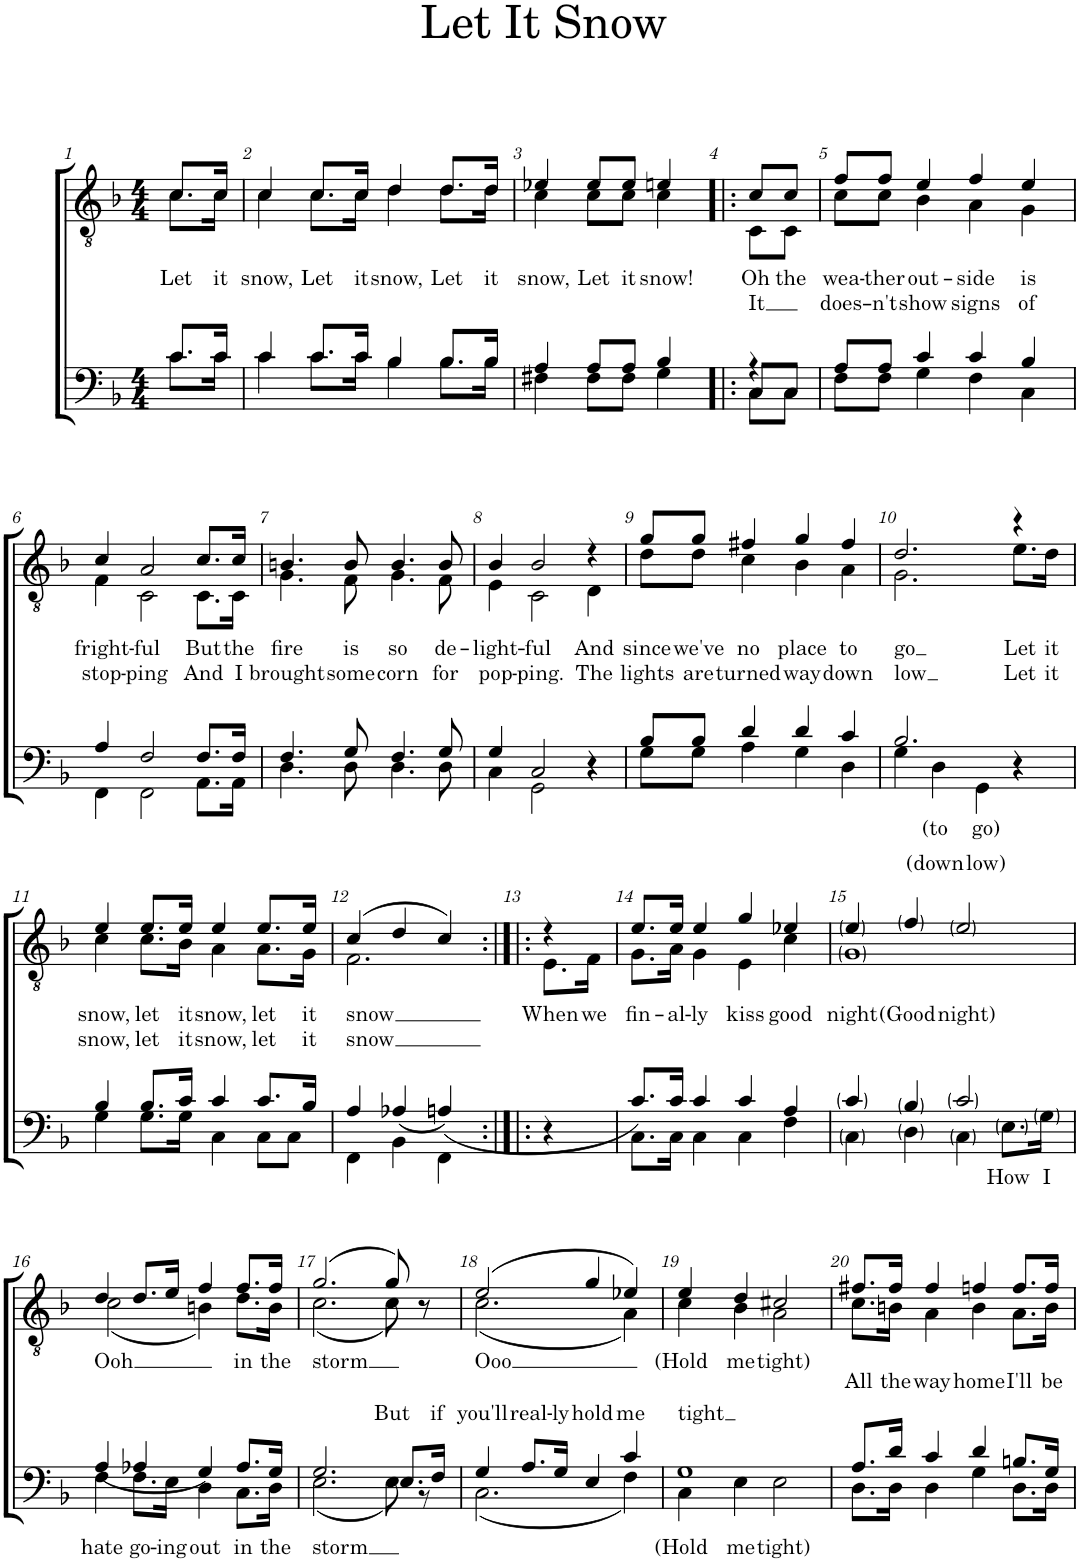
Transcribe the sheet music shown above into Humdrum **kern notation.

**kern	**text	**text	**kern	**text	**text
*part2	*part2	*part2	*part1	*part1	*part1
*staff2	*staff2	*staff2	*staff1	*staff1	*staff1
*I"BARITONE BASS	*	*	*I"TENOR LEAD	*	*
*clefF4	*	*	*clefGv2	*	*
*k[b-]	*	*	*k[b-]	*	*
*M4/4	*	*	*M4/4	*	*
=1	=1	=1	=1	=1	=1
*^	*	*	*	*	*
*	*^	*	*	*	*	*
!	!	!	!	!	!	!LO:LY:b	!
*	*	*	*	*	*^	*	*
4ryy	8.c/L	8.c\L	.	.	8.c/L	8.c\L	Let	.
!	!	!	!	!	!	!	!LO:LY:b	!
.	16c/Jk	16c\Jk	.	.	16c/Jk	16c\Jk	it	.
=2	=2	=2	=2	=2	=2	=2	=2	=2
!	!	!	!	!	!	!	!LO:LY:b	!
1ryy	4c/	4c\	.	.	4c/	4c\	snow,	.
!	!	!	!	!	!	!	!LO:LY:b	!
.	8.c/L	8.c\L	.	.	8.c/L	8.c\L	Let	.
!	!	!	!	!	!	!	!LO:LY:b	!
.	16c/Jk	16c\Jk	.	.	16c/Jk	16c\Jk	it	.
!	!	!	!	!	!	!	!LO:LY:b	!
.	4B-/	4B-\	.	.	4d/	4d\	snow,	.
!	!	!	!	!	!	!	!LO:LY:b	!
.	8.B-/L	8.B-\L	.	.	8.d/L	8.d\L	Let	.
!	!	!	!	!	!	!	!LO:LY:b	!
.	16B-/Jk	16B-\Jk	.	.	16d/Jk	16d\Jk	it	.
=3	=3	=3	=3	=3	=3	=3	=3	=3
!	!	!	!	!	!	!	!LO:LY:b	!
2ryy	4A/	4F#X\	.	.	4e-X/	4c\	snow,	.
!	!	!	!	!	!	!	!LO:LY:b	!
.	8A/L	8F#\L	.	.	8e-/L	8c\L	Let	.
!	!	!	!	!	!	!	!LO:LY:b	!
.	8A/J	8F#\J	.	.	8e-/J	8c\J	it	.
!	!	!	!	!	!	!	!LO:LY:b	!
4ryy	4B-/	4G\	.	.	4en/	4c\	snow!	.
=4!|:	=4!|:	=4!|:	=4!|:	=4!|:	=4!|:	=4!|:	=4!|:	=4!|:
!	!	!	!	!	!	!	!LO:LY:b	!LO:LY:b
4r	8C/L	8C\L	.	.	8c/L	8C\L	Oh	It
!	!	!	!	!	!	!	!LO:LY:b	!
.	8C/J	8C\J	.	.	8c/J	8C\J	the	.
=5	=5	=5	=5	=5	=5	=5	=5	=5
!	!	!	!	!	!	!	!	!LO:LY:b
!	!	!	!	!	!	!	!LO:LY:b	!
1ryy	8A/L	8F\L	.	.	8f/L	8c\L	wea-	does-
!	!	!	!	!	!	!	!	!LO:LY:b
!	!	!	!	!	!	!	!LO:LY:b	!
.	8A/J	8F\J	.	.	8f/J	8c\J	-ther	-n't
!	!	!	!	!	!	!	!	!LO:LY:b
!	!	!	!	!	!	!	!LO:LY:b	!
.	4c/	4G\	.	.	4e/	4B-\	out-	show
!	!	!	!	!	!	!	!	!LO:LY:b
!	!	!	!	!	!	!	!LO:LY:b	!
.	4c/	4F\	.	.	4f/	4A\	-side	signs
!	!	!	!	!	!	!	!	!LO:LY:b
!	!	!	!	!	!	!	!LO:LY:b	!
.	4B-/	4C\	.	.	4e/	4G\	is	of
!!LO:LB:g=z	!!
=6	=6	=6	=6	=6	=6	=6	=6	=6
!	!	!	!	!	!	!	!	!LO:LY:b
!	!	!	!	!	!	!	!LO:LY:b	!
1ryy	4A/	4FF\	.	.	4c/	4F\	fright-	stop-
!	!	!	!	!	!	!	!	!LO:LY:b
!	!	!	!	!	!	!	!LO:LY:b	!
.	2F/	2FF\	.	.	2A/	2C\	-ful	-ping
!	!	!	!	!	!	!	!LO:LY:b	!LO:LY:b
.	8.F/L	8.AA\L	.	.	8.c/L	8.C\L	But	And
!	!	!	!	!	!	!	!LO:LY:b	!LO:LY:b
.	16F/Jk	16AA\Jk	.	.	16c/Jk	16C\Jk	the	I
=7	=7	=7	=7	=7	=7	=7	=7	=7
!	!	!	!	!	!	!	!LO:LY:b	!LO:LY:b
1ryy	4.F/	4.D\	.	.	4.Bn/	4.G\	fire	brought
!	!	!	!	!	!	!	!LO:LY:b	!LO:LY:b
.	8G/	8D\	.	.	8B/	8F\	is	some
!	!	!	!	!	!	!	!LO:LY:b	!LO:LY:b
.	4.F/	4.D\	.	.	4.B/	4.G\	so	corn
!	!	!	!	!	!	!	!LO:LY:b	!LO:LY:b
.	8G/	8D\	.	.	8B/	8F\	de-	for
=8	=8	=8	=8	=8	=8	=8	=8	=8
!	!	!	!	!	!	!	!LO:LY:b	!LO:LY:b
1ryy	4G/	4C\	.	.	4B-/	4E\	-light-	pop-
!	!	!	!	!	!	!	!LO:LY:b	!LO:LY:b
.	2C/	2GG\	.	.	2B-/	2C\	-ful	-ping.
!	!	!	!	!	!	!	!LO:LY:b	!LO:LY:b
.	4r	4r	.	.	4r	4D\	And	The
=9	=9	=9	=9	=9	=9	=9	=9	=9
!	!	!	!	!	!	!	!LO:LY:b	!LO:LY:b
1ryy	8B-/L	8G\L	.	.	8g/L	8d\L	since	lights
!	!	!	!	!	!	!	!LO:LY:b	!LO:LY:b
.	8B-/J	8G\J	.	.	8g/J	8d\J	we've	are
!	!	!	!	!	!	!	!LO:LY:b	!LO:LY:b
.	4d/	4A\	.	.	4f#X/	4c\	no	turned
!	!	!	!	!	!	!	!LO:LY:b	!LO:LY:b
.	4d/	4G\	.	.	4g/	4B-\	place	way
!	!	!	!	!	!	!	!LO:LY:b	!LO:LY:b
.	4c/	4D\	.	.	4f#/	4A\	to	down
=10	=10	=10	=10	=10	=10	=10	=10	=10
!	!	!	!	!	!	!	!LO:LY:b	!LO:LY:b
1ryy	2.B-/	4G\	.	.	2.d/	2.G\	go	low
!	!	!	!LO:LY:b	!LO:LY:b	!	!	!	!
.	.	4D\	(to	(down	.	.	.	.
!	!	!	!LO:LY:b	!LO:LY:b	!	!	!	!
.	.	4GG\	go)	low)	.	.	.	.
!	!	!	!	!	!	!	!LO:LY:b	!LO:LY:b
.	4r	4r	.	.	4r	8.e\L	Let	Let
!	!	!	!	!	!	!	!LO:LY:b	!LO:LY:b
.	.	.	.	.	.	16d\Jk	it	it
!!LO:LB:g=z	!!
=11	=11	=11	=11	=11	=11	=11	=11	=11
!	!	!	!	!	!	!	!LO:LY:b	!LO:LY:b
1ryy	4B-/	4G\	.	.	4e/	4c\	snow,	snow,
!	!	!	!	!	!	!	!LO:LY:b	!LO:LY:b
.	8.B-/L	8.G\L	.	.	8.e/L	8.c\L	let	let
!	!	!	!	!	!	!	!LO:LY:b	!LO:LY:b
.	16c/Jk	16G\Jk	.	.	16e/Jk	16B-\Jk	it	it
!	!	!	!	!	!	!	!LO:LY:b	!LO:LY:b
.	4c/	4C\	.	.	4e/	4A\	snow,	snow,
!	!	!	!	!	!	!	!LO:LY:b	!LO:LY:b
.	8.c/L	8C\L	.	.	8.e/L	8.A\L	let	let
.	.	8C\J	.	.	.	.	.	.
!	!	!	!	!	!	!	!LO:LY:b	!LO:LY:b
.	16B-/Jk	.	.	.	16e/Jk	16G\Jk	it	it
=12	=12	=12	=12	=12	=12	=12	=12	=12
!	!	!	!	!	!	!	!LO:LY:b	!LO:LY:b
2ryy	4A/	4FF\	.	.	(4c/	2.F\	snow	snow
.	(4A-X/	4BB-\	.	.	4d/	.	.	.
4ryy	(4An/)	4FF\	.	.	4c/)	.	.	.
=13:|!|:	=13:|!|:	=13:|!|:	=13:|!|:	=13:|!|:	=13:|!|:	=13:|!|:	=13:|!|:	=13:|!|:
!	!	!	!	!	!	!	!LO:LY:b	!
*v	*v	*v	*	*	*	*	*	*
4r	.	.	4r	8.E\L	When	.
!	!	!	!	!	!LO:LY:b	!
.	.	.	.	16F\Jk	we	.
=14	=14	=14	=14	=14	=14	=14
*^	*	*	*	*	*	*
*	*^	*	*	*	*	*	*
!	!	!	!	!	!	!	!LO:LY:b	!
1ryy	8.c/L)	8.C\L	.	.	8.e/L	8.G\L	fin-	.
!	!	!	!	!	!	!	!LO:LY:b	!
.	16c/Jk	16C\Jk	.	.	16e/Jk	16A\Jk	-al-	.
!	!	!	!	!	!	!	!LO:LY:b	!
.	4c/	4C\	.	.	4e/	4G\	-ly	.
!	!	!	!	!	!	!	!LO:LY:b	!
.	4c/	4C\	.	.	4g/	4E\	kiss	.
!	!	!	!	!	!	!	!LO:LY:b	!
.	4A/	4F\	.	.	4e-X/	4c\	good	.
=15	=15	=15	=15	=15	=15	=15	=15	=15
!	!	!	!	!	!	!	!LO:LY:b	!
1ryy	4c/	4C\	.	.	4e/	1G	night	.
!	!	!	!	!	!	!	!LO:LY:b	!
.	4B-/	4D\	.	.	4f/	.	(Good	.
!	!	!	!	!	!	!	!LO:LY:b	!
.	2c/	4C\	.	.	2e/	.	night)	.
!	!	!	!LO:LY:b	!	!	!	!	!
.	.	8.E\L	How	.	.	.	.	.
!	!	!	!LO:LY:b	!	!	!	!	!
.	.	16G\Jk	I	.	.	.	.	.
!!LO:LB:g=z	!!
=16	=16	=16	=16	=16	=16	=16	=16	=16
!	!	!	!LO:LY:b	!	!	!	!LO:LY:b	!
1ryy	(4A/	4F\	hate	.	4d/	(2c\	Ooh	.
!	!	!	!LO:LY:b	!	!	!	!	!
.	4A-X/	8.F\L	go-	.	8.d/L	.	.	.
!	!	!	!LO:LY:b	!	!	!	!	!
.	.	16E\Jk	-ing	.	16e/Jk	.	.	.
!	!	!	!LO:LY:b	!	!	!	!	!
.	4G/)	4D\	out	.	4f/	4Bn\)	.	.
!	!	!	!LO:LY:b	!	!	!	!LO:LY:b	!
.	8.A-/L	8.C\L	in	.	8.f/L	8.d\L	in	.
!	!	!	!LO:LY:b	!	!	!	!LO:LY:b	!
.	16G/Jk	16D\Jk	the	.	16f/Jk	16B\Jk	the	.
=17	=17	=17	=17	=17	=17	=17	=17	=17
!	!	!	!LO:LY:b	!	!	!	!LO:LY:b	!
1ryy	2.G/	(2.E\	storm	.	(2.g/	(2.c\	storm	.
!	!	!	!LO:LY:a	!	!	!	!	!
.	8.E/L	8E\)	But	.	8g/)	8c\)	.	.
.	.	8r	.	.	8r	8r	.	.
!	!	!	!LO:LY:a	!	!	!	!	!
.	16F/Jk	.	if	.	.	.	.	.
=18	=18	=18	=18	=18	=18	=18	=18	=18
!	!	!	!LO:LY:a	!	!	!	!LO:LY:b	!
1ryy	4G/	(2.C\	you'll	.	(2e/	(2.c\	Ooo	.
!	!	!	!LO:LY:a	!	!	!	!	!
.	8.A/L	.	real-	.	.	.	.	.
!	!	!	!LO:LY:a	!	!	!	!	!
.	16G/Jk	.	-ly	.	.	.	.	.
!	!	!	!LO:LY:a	!	!	!	!	!
.	4E/	.	hold	.	4g/	.	.	.
!	!	!	!LO:LY:a	!	!	!	!	!
.	4c/	4F\)	me	.	4e-X/)	4A\)	.	.
=19	=19	=19	=19	=19	=19	=19	=19	=19
!	!	!	!LO:LY:a	!	!	!	!	!
!	!	!	!LO:LY:b	!	!	!	!LO:LY:b	!
1ryy	1G	4C\	(Hold	.	4e/	4c\	(Hold	.
!	!	!	!LO:LY:b	!	!	!	!LO:LY:b	!
.	.	4E\	me	.	4d/	4B-\	me	.
!	!	!	!LO:LY:b	!	!	!	!LO:LY:b	!
.	.	2E\	tight)	.	2c#X/	2A\	tight)	.
=20	=20	=20	=20	=20	=20	=20	=20	=20
!	!	!	!	!	!	!	!LO:LY:b	!
1ryy	8.A/L	8.D\L	.	.	8.f#X/L	8.c\L	All	.
!	!	!	!	!	!	!	!LO:LY:b	!
.	16d/Jk	16D\Jk	.	.	16f#/Jk	16Bn\Jk	the	.
!	!	!	!	!	!	!	!LO:LY:b	!
.	4c/	4D\	.	.	4f#/	4A\	way	.
!	!	!	!	!	!	!	!LO:LY:b	!
.	4d/	4G\	.	.	4fn/	4B\	home	.
!	!	!	!	!	!	!	!LO:LY:b	!
.	8.Bn/L	8.D\L	.	.	8.f/L	8.A\L	I'll	.
!	!	!	!	!	!	!	!LO:LY:b	!
.	16G/Jk	16D\Jk	.	.	16f/Jk	16B\Jk	be	.
*v	*v	*v	*	*	*	*	*	*
*	*	*	*v	*v	*	*
=	=	=	=	=	=
*-	*-	*-	*-	*-	*-
